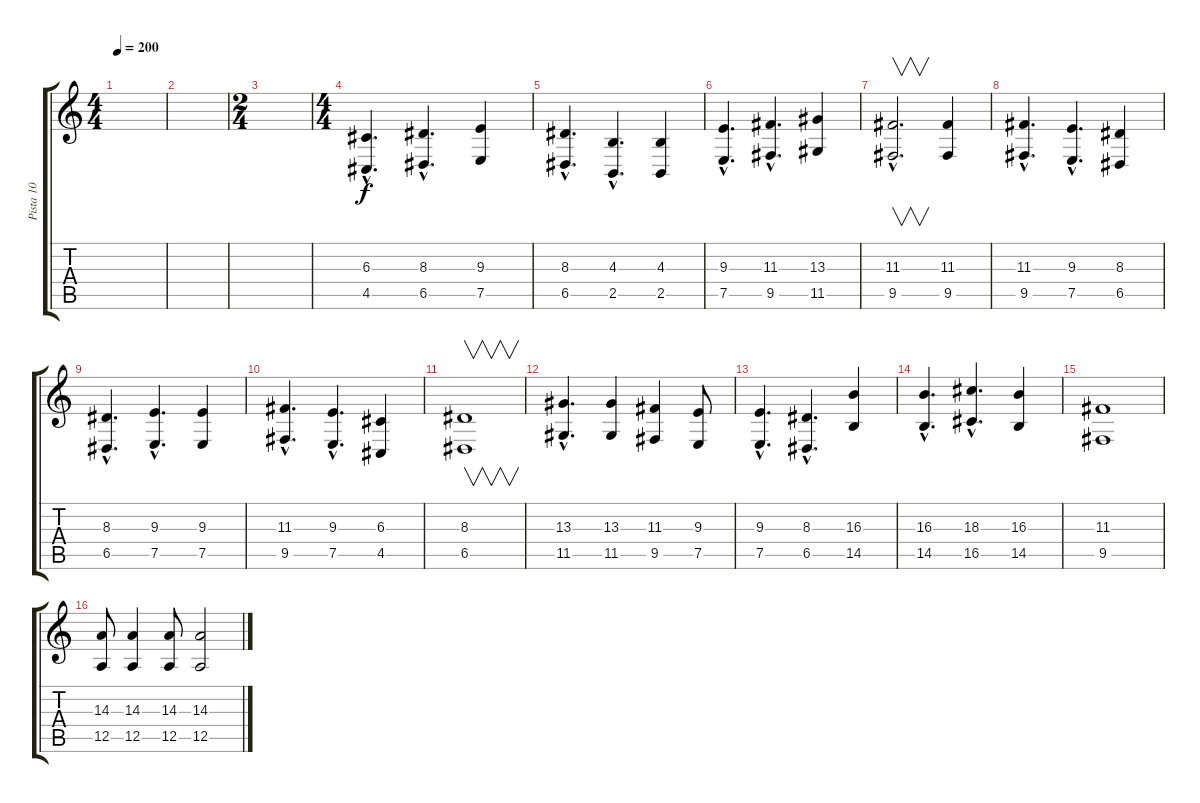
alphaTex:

\track ("Pista 10" "Pista 10") {instrument pad4choir}
\staff {score tabs}
\tuning (E4 B3 G3 D3 A2 E2) {hide}
\ts (4 4)
\tempo 200
\clef g2
\ks c
|
|
\ts (2 4)
|
\ts (4 4)
(6.3{hac} 4.5{hac}).4{d} (8.3{hac} 6.5{hac}).4{d} (9.3 7.5).4 |
(8.3{hac} 6.5{hac}).4{d} (4.3{hac} 2.5{hac}).4{d} (4.3 2.5).4 |
(9.3{hac} 7.5{hac}).4{d} (11.3{hac} 9.5{hac}).4{d} (13.3 11.5).4 |
(11.3{hac} 9.5{hac}).2{v d} (11.3 9.5).4 |
(11.3{hac} 9.5{hac}).4{d} (9.3{hac} 7.5{hac}).4{d} (8.3 6.5).4 |
(8.3{hac} 6.5{hac}).4{d} (9.3{hac} 7.5{hac}).4{d} (9.3 7.5).4 |
(11.3{hac} 9.5{hac}).4{d} (9.3{hac} 7.5{hac}).4{d} (6.3 4.5).4 |
(8.3 6.5).1{v} |
(13.3{hac} 11.5{hac}).4{d} (13.3 11.5).4 (11.3 9.5).4 (9.3 7.5).8 |
(9.3{hac} 7.5{hac}).4{d} (8.3{hac} 6.5{hac}).4{d} (16.3 14.5).4 |
(16.3{hac} 14.5{hac}).4{d} (18.3{hac} 16.5{hac}).4{d} (16.3 14.5).4 |
(11.3 9.5).1 |
(14.3 12.5).8 (14.3 12.5).4 (14.3 12.5).8 (14.3 12.5).2
